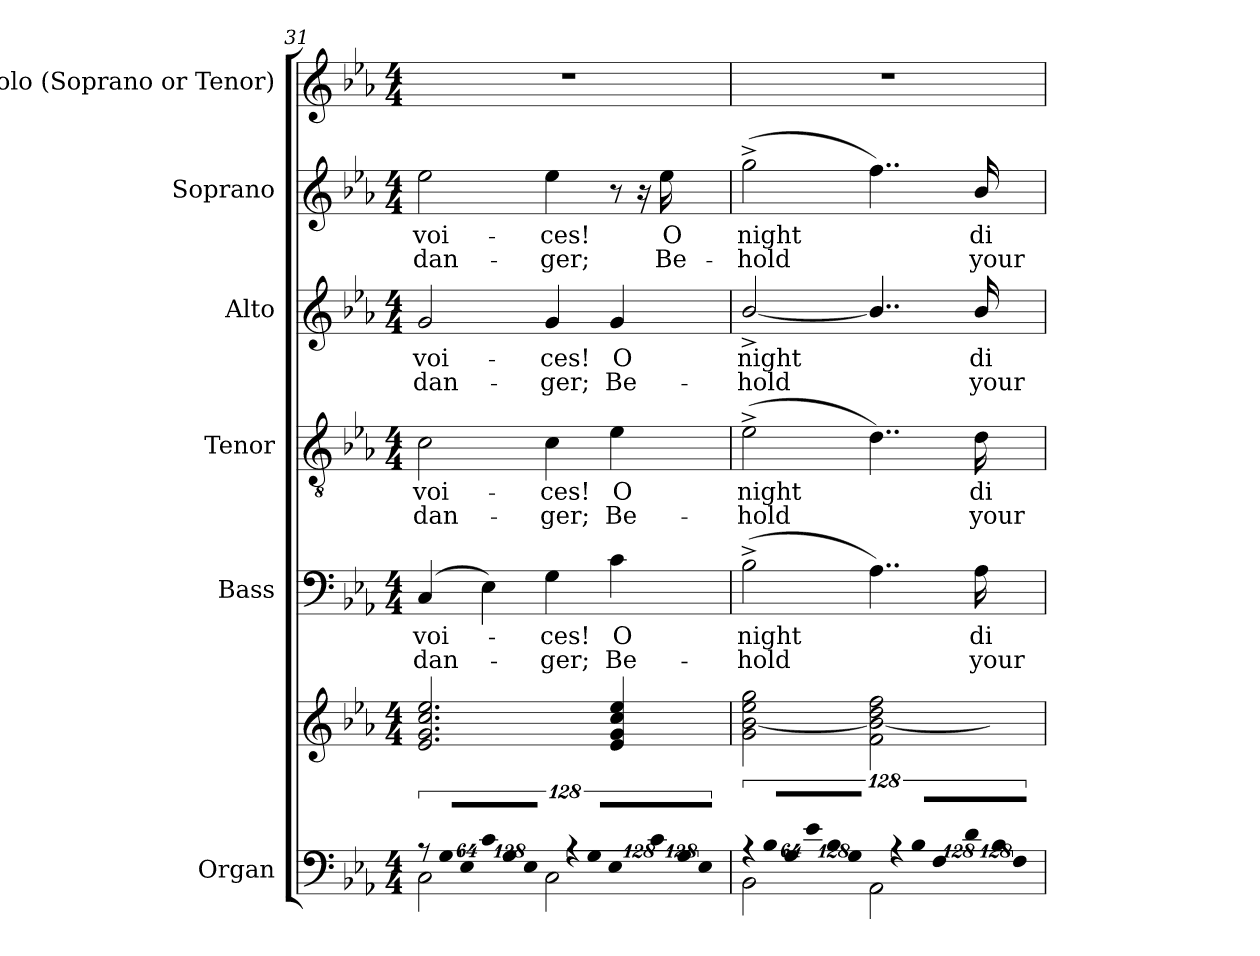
**kern	**kern	**kern	**text	**text	**kern	**text	**text	**kern	**text	**text	**kern	**text	**text	**kern
*part6	*part6	*part5	*part5	*part5	*part4	*part4	*part4	*part3	*part3	*part3	*part2	*part2	*part2	*part1
*staff7	*staff6	*staff5	*staff5	*staff5	*staff4	*staff4	*staff4	*staff3	*staff3	*staff3	*staff2	*staff2	*staff2	*staff1
*I"Organ	*	*I"Bass	*	*	*I"Tenor	*	*	*I"Alto	*	*	*I"Soprano	*	*	*I"Solo  (Soprano or Tenor)
*I'Org.	*	*I'B.	*	*	*I'T.	*	*	*I'A.	*	*	*I'S.	*	*	*I'Solo
*clefF4	*clefG2	*clefF4	*	*	*clefGv2	*	*	*clefG2	*	*	*clefG2	*	*	*clefG2
*	*	*	*	*	*ITrd7c12	*	*	*	*	*	*	*	*	*
*k[b-e-a-]	*k[b-e-a-]	*k[b-e-a-]	*	*	*k[b-e-a-]	*	*	*k[b-e-a-]	*	*	*k[b-e-a-]	*	*	*k[b-e-a-]
*E-:	*E-:	*E-:	*	*	*E-:	*	*	*E-:	*	*	*E-:	*	*	*E-:
*M4/4	*M4/4	*M4/4	*	*	*M4/4	*	*	*M4/4	*	*	*M4/4	*	*	*M4/4
=31	=31	=31	=31	=31	=31	=31	=31	=31	=31	=31	=31	=31	=31	=31
!LO:N:vis=8	!	!	!	!	!	!	!	!	!	!	!	!	!	!
*^	*	*	*	*	*	*	*	*	*	*	*	*	*	*
!	!	!	!	!LO:LY:b:color=#000000	!LO:LY:b:color=#000000	!	!	!	!	!	!	!	!	!	!
!	!	!	!	!	!	!	!LO:LY:b:color=#000000	!LO:LY:b:color=#000000	!	!	!	!	!	!	!
!	!	!	!	!	!	!	!	!	!	!LO:LY:b:color=#000000	!LO:LY:b:color=#000000	!	!	!	!
!	!	!	!	!	!	!	!	!	!	!	!	!	!LO:LY:b:color=#000000	!LO:LY:b:color=#000000	!
1024%85r	2Ci\	2.e-i/ 2.gi 2.cci 2.ee-i	(4Ci/	voi-	dan-	2Ci\	voi-	dan-	2gi/	voi-	dan-	2ee-i\	voi-	dan-	1r
!LO:N:vis=8	!	!	!	!	!	!	!	!	!	!	!	!	!	!	!
1024%85Gi/L	.	.	.	.	.	.	.	.	.	.	.	.	.	.	.
!LO:N:vis=8	!	!	!	!	!	!	!	!	!	!	!	!	!	!	!
512%43E-i/	.	.	.	.	.	.	.	.	.	.	.	.	.	.	.
*Xbrackettup	*	*	*	*	*	*	*	*	*	*	*	*	*	*	*
!LO:N:vis=8	!	!	!	!	!	!	!	!	!	!	!	!	!	!	!
1024%85ci/	.	.	4E-i\)	.	.	.	.	.	.	.	.	.	.	.	.
!LO:N:vis=8	!	!	!	!	!	!	!	!	!	!	!	!	!	!	!
1024%85Gi/	.	.	.	.	.	.	.	.	.	.	.	.	.	.	.
!LO:N:vis=8	!	!	!	!	!	!	!	!	!	!	!	!	!	!	!
512%43E-i/J	.	.	.	.	.	.	.	.	.	.	.	.	.	.	.
*brackettup	*	*	*	*	*	*	*	*	*	*	*	*	*	*	*
!LO:N:vis=8	!	!	!	!	!	!	!	!	!	!	!	!	!	!	!
!	!	!	!	!LO:LY:b:color=#000000	!LO:LY:b:color=#000000	!	!	!	!	!	!	!	!	!	!
!	!	!	!	!	!	!	!LO:LY:b:color=#000000	!LO:LY:b:color=#000000	!	!	!	!	!	!	!
!	!	!	!	!	!	!	!	!	!	!LO:LY:b:color=#000000	!LO:LY:b:color=#000000	!	!	!	!
!	!	!	!	!	!	!	!	!	!	!	!	!	!LO:LY:b:color=#000000	!LO:LY:b:color=#000000	!
1024%85r	2Ci\	.	4Gi\	-ces!	-ger;	4Ci\	-ces!	-ger;	4gi/	-ces!	-ger;	4ee-i\	-ces!	-ger;	.
!LO:N:vis=8	!	!	!	!	!	!	!	!	!	!	!	!	!	!	!
1024%85Gi/L	.	.	.	.	.	.	.	.	.	.	.	.	.	.	.
!LO:N:vis=8	!	!	!	!	!	!	!	!	!	!	!	!	!	!	!
512%43E-i/	.	.	.	.	.	.	.	.	.	.	.	.	.	.	.
*Xbrackettup	*	*	*	*	*	*	*	*	*	*	*	*	*	*	*
!LO:N:vis=8	!	!	!	!	!	!	!	!	!	!	!	!	!	!	!
!	!	!	!	!LO:LY:b:color=#000000	!LO:LY:b:color=#000000	!	!	!	!	!	!	!	!	!	!
!	!	!	!	!	!	!	!LO:LY:b:color=#000000	!LO:LY:b:color=#000000	!	!	!	!	!	!	!
!	!	!	!	!	!	!	!	!	!	!LO:LY:b:color=#000000	!LO:LY:b:color=#000000	!	!	!	!
1024%85ci/	.	4e-i/ 4gi 4cci 4ee-i	4ci\	O	Be-	4E-i\	O	Be-	4gi/	O	Be-	8r	.	.	.
!LO:N:vis=8	!	!	!	!	!	!	!	!	!	!	!	!	!	!	!
1024%85Gi/	.	.	.	.	.	.	.	.	.	.	.	.	.	.	.
.	.	.	.	.	.	.	.	.	.	.	.	16r	.	.	.
!LO:N:vis=8	!	!	!	!	!	!	!	!	!	!	!	!	!	!	!
512%43E-i/J	.	.	.	.	.	.	.	.	.	.	.	.	.	.	.
!	!	!	!	!	!	!	!	!	!	!	!	!	!LO:LY:b:color=#000000	!LO:LY:b:color=#000000	!
.	.	.	.	.	.	.	.	.	.	.	.	16ee-i\	O	Be-	.
=32	=32	=32	=32	=32	=32	=32	=32	=32	=32	=32	=32	=32	=32	=32	=32
*brackettup	*	*	*	*	*	*	*	*	*	*	*	*	*	*	*
!LO:N:vis=8	!	!	!	!	!	!	!	!	!	!	!	!	!	!	!
!	!	!	!	!LO:LY:b:color=#000000	!LO:LY:b:color=#000000	!	!	!	!	!	!	!	!	!	!
!	!	!	!	!	!	!	!LO:LY:b:color=#000000	!LO:LY:b:color=#000000	!	!	!	!	!	!	!
!	!	!	!	!	!	!	!	!	!	!LO:LY:b:color=#000000	!LO:LY:b:color=#000000	!	!	!	!
!	!	!	!	!	!	!	!	!	!	!	!	!	!LO:LY:b:color=#000000	!LO:LY:b:color=#000000	!
1024%85r	2BB-i\	2gi\ [<2b-i 2ee-i 2ggi	(2B-^i\	night	-hold	(2E-^i\	night	-hold	[<2b-^i/	night	-hold	(2gg^i\	night	-hold	1r
!LO:N:vis=8	!	!	!	!	!	!	!	!	!	!	!	!	!	!	!
1024%85B-i/L	.	.	.	.	.	.	.	.	.	.	.	.	.	.	.
!LO:N:vis=8	!	!	!	!	!	!	!	!	!	!	!	!	!	!	!
512%43Gi/	.	.	.	.	.	.	.	.	.	.	.	.	.	.	.
*Xbrackettup	*	*	*	*	*	*	*	*	*	*	*	*	*	*	*
!LO:N:vis=8	!	!	!	!	!	!	!	!	!	!	!	!	!	!	!
1024%85e-i/	.	.	.	.	.	.	.	.	.	.	.	.	.	.	.
!LO:N:vis=8	!	!	!	!	!	!	!	!	!	!	!	!	!	!	!
1024%85B-i/	.	.	.	.	.	.	.	.	.	.	.	.	.	.	.
!LO:N:vis=8	!	!	!	!	!	!	!	!	!	!	!	!	!	!	!
512%43Gi/J	.	.	.	.	.	.	.	.	.	.	.	.	.	.	.
*brackettup	*	*	*	*	*	*	*	*	*	*	*	*	*	*	*
!LO:N:vis=8	!	!	!	!	!	!	!	!	!	!	!	!	!	!	!
1024%85r	2AA-i\	2fi\ 2b-i_< 2ddi 2ffi	4..A-i\)	.	.	4..Di\)	.	.	4..b-i/]	.	.	4..ffi\)	.	.	.
!LO:N:vis=8	!	!	!	!	!	!	!	!	!	!	!	!	!	!	!
1024%85B-i/L	.	.	.	.	.	.	.	.	.	.	.	.	.	.	.
!LO:N:vis=8	!	!	!	!	!	!	!	!	!	!	!	!	!	!	!
512%43Fi/	.	.	.	.	.	.	.	.	.	.	.	.	.	.	.
*Xbrackettup	*	*	*	*	*	*	*	*	*	*	*	*	*	*	*
!LO:N:vis=8	!	!	!	!	!	!	!	!	!	!	!	!	!	!	!
1024%85di/	.	.	.	.	.	.	.	.	.	.	.	.	.	.	.
!LO:N:vis=8	!	!	!	!	!	!	!	!	!	!	!	!	!	!	!
1024%85B-i/	.	.	.	.	.	.	.	.	.	.	.	.	.	.	.
!LO:N:vis=8	!	!	!	!	!	!	!	!	!	!	!	!	!	!	!
512%43Fi/J	.	.	.	.	.	.	.	.	.	.	.	.	.	.	.
!	!	!	!	!LO:LY:b:color=#000000	!LO:LY:b:color=#000000	!	!	!	!	!	!	!	!	!	!
!	!	!	!	!	!	!	!LO:LY:b:color=#000000	!LO:LY:b:color=#000000	!	!	!	!	!	!	!
!	!	!	!	!	!	!	!	!	!	!LO:LY:b:color=#000000	!LO:LY:b:color=#000000	!	!	!	!
!	!	!	!	!	!	!	!	!	!	!	!	!	!LO:LY:b:color=#000000	!LO:LY:b:color=#000000	!
.	.	.	16A-i\	di-	your	16Di\	di-	your	16b-i/	di-	your	16b-i/	di-	your	.
*v	*v	*	*	*	*	*	*	*	*	*	*	*	*	*	*
=	=	=	=	=	=	=	=	=	=	=	=	=	=	=
*-	*-	*-	*-	*-	*-	*-	*-	*-	*-	*-	*-	*-	*-	*-
